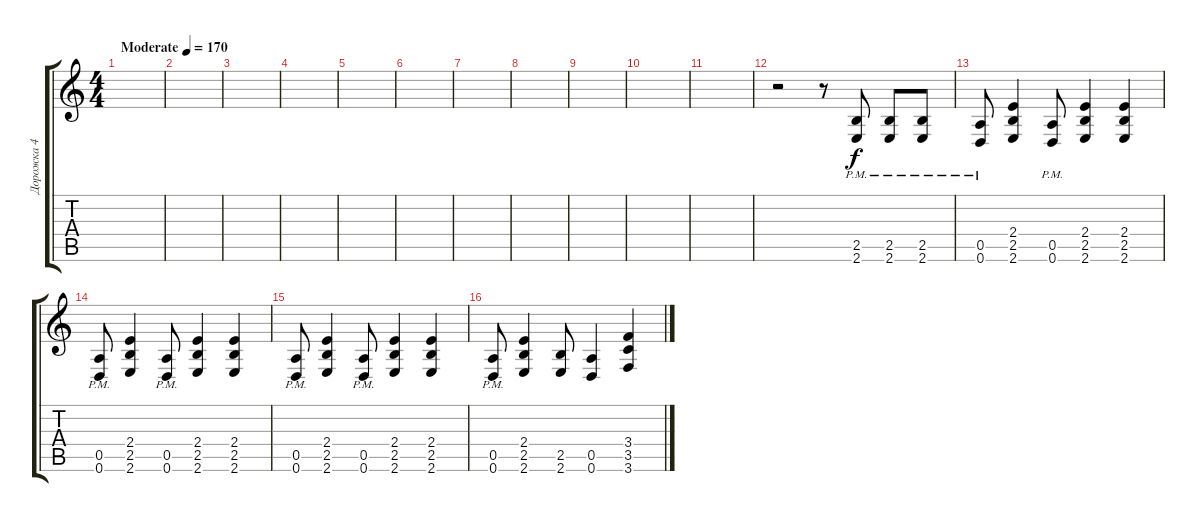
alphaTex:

\track ("Дорожка 4" "Дорожка 4") {instrument overdrivenguitar}
\staff {score tabs}
\tuning (E4 B3 G3 D3 A2 D2) {hide}
\ts (4 4)
\tempo (170 "Moderate")
\clef g2
\ks c
|
|
|
|
|
|
|
|
|
|
|
r.2 r.8 (2.5{pm} 2.6{pm}).8 (2.5{pm} 2.6{pm}).8 (2.5{pm} 2.6{pm}).8 |
(0.5{pm} 0.6{pm}).8 (2.4 2.5 2.6).4 (0.5{pm} 0.6{pm}).8 (2.4 2.5 2.6).4 (2.4 2.5 2.6).4 |
(0.5{pm} 0.6{pm}).8 (2.4 2.5 2.6).4 (0.5{pm} 0.6{pm}).8 (2.4 2.5 2.6).4 (2.4 2.5 2.6).4 |
(0.5{pm} 0.6{pm}).8 (2.4 2.5 2.6).4 (0.5{pm} 0.6{pm}).8 (2.4 2.5 2.6).4 (2.4 2.5 2.6).4 |
(0.5{pm} 0.6{pm}).8 (2.4 2.5 2.6).4 (2.5 2.6).8 (0.5 0.6).4 (3.4 3.5 3.6).4
